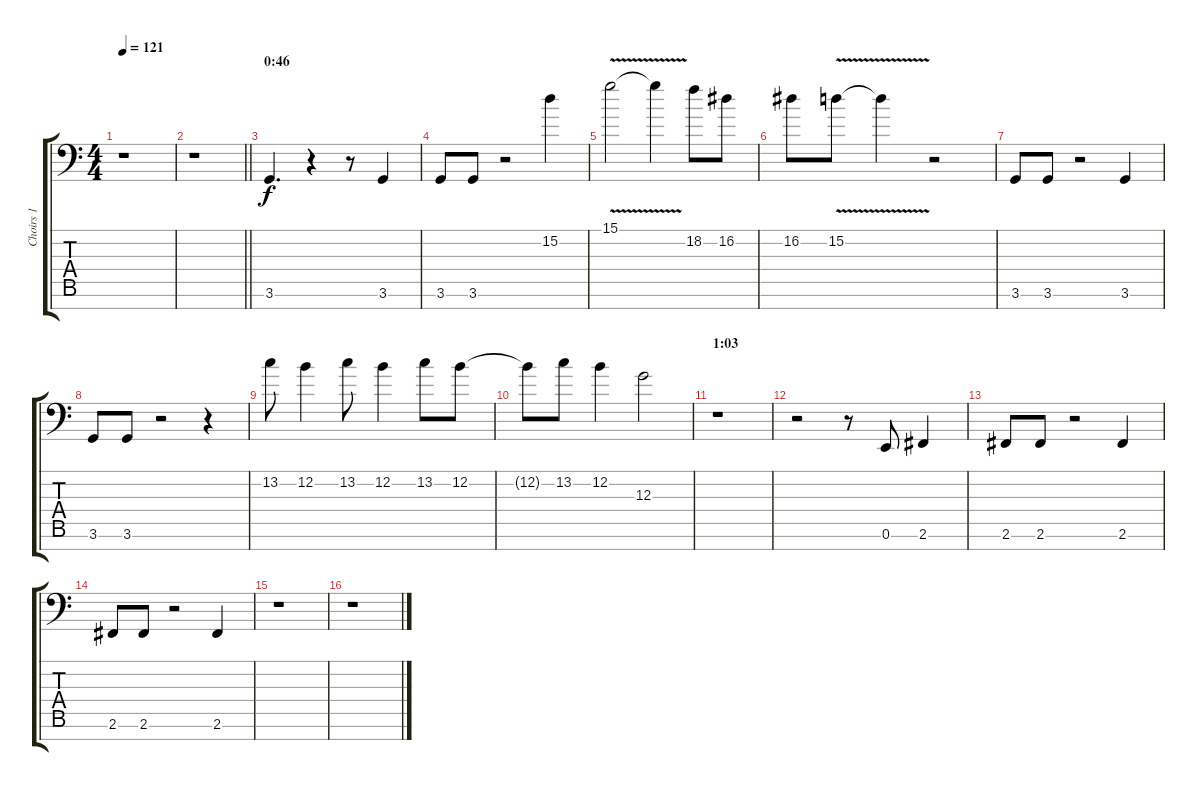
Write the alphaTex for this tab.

\track ("Choirs 1" "Choirs 1") {instrument choiraahs}
\staff {score tabs}
\tuning (E4 B3 G3 D3 A2 E2 C-1) {hide}
\ts (4 4)
\tempo 121
\clef f4
\ks c
r.1{dy f} |
\barLineRight lightlight
r.1 |
\section ("" "0:46")
3.6.4{d} r.4 r.8 3.6.4 |
3.6.8 3.6.8 r.2 15.2.4{volume 13 balance 8 instrument altosax} |
15.1{v}.2 15.1{t}.4 18.2.8 16.2.8 |
16.2.8 15.2{v}.8 15.2{t}.4 r.2 |
3.6.8{volume 13 balance 16 instrument choiraahs} 3.6.8 r.2 3.6.4 |
3.6.8 3.6.8 r.2 r.4 |
13.2.8{volume 12 balance 11 instrument sopranosax} 12.2.4 13.2.8 12.2.4 13.2.8 12.2.8 |
12.2{t}.8 13.2.8 12.2.4 12.3.2 |
\section ("" "1:03")
r.1 |
r.2 r.8 0.6.8{volume 15 instrument tenorsax} 2.6.4 |
2.6.8 2.6.8 r.2 2.6.4 |
2.6.8 2.6.8 r.2 2.6.4 |
r.1 |
r.1
